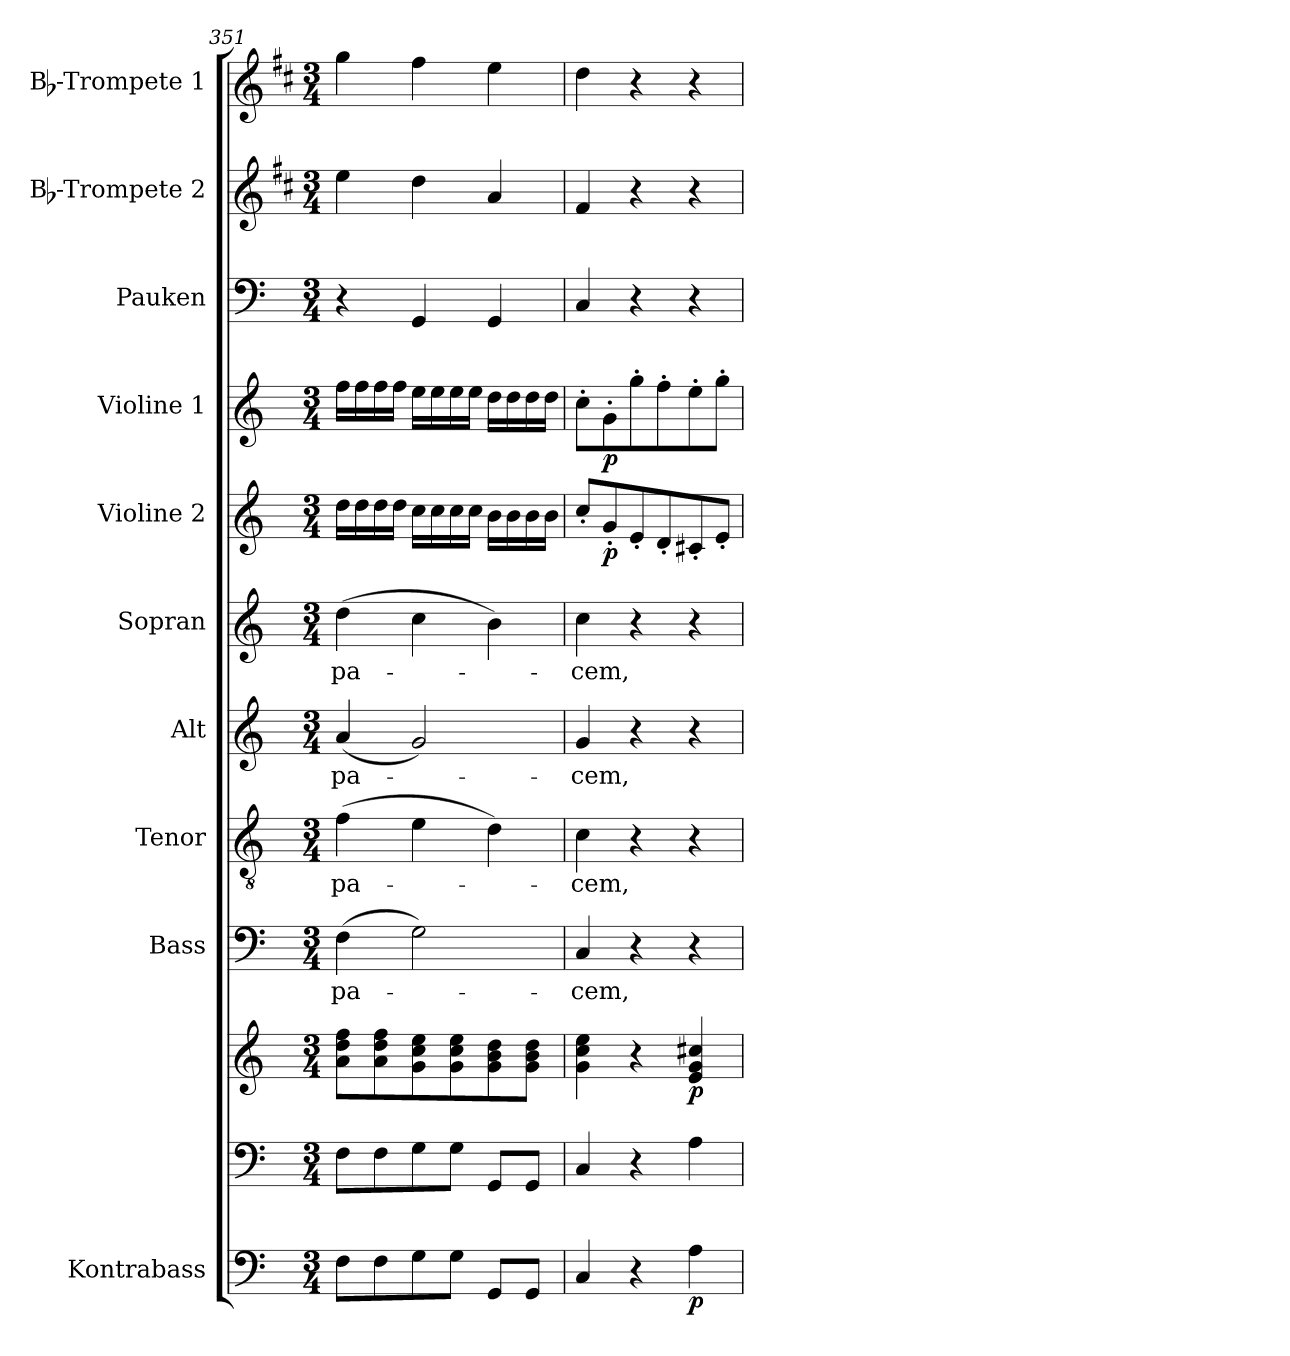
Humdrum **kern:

**kern	**dynam	**kern	**kern	**dynam	**kern	**text	**kern	**text	**kern	**text	**kern	**text	**kern	**dynam	**kern	**dynam	**kern	**kern	**kern
*part11	*part11	*part10	*part10	*part10	*part9	*part9	*part8	*part8	*part7	*part7	*part6	*part6	*part5	*part5	*part4	*part4	*part3	*part2	*part1
*staff12	*staff12	*staff11	*staff10	*staff10/11	*staff9	*staff9	*staff8	*staff8	*staff7	*staff7	*staff6	*staff6	*staff5	*staff5	*staff4	*staff4	*staff3	*staff2	*staff1
*I"Kontrabass	*	*	*	*	*I"Bass	*	*I"Tenor	*	*I"Alt	*	*I"Sopran	*	*I"Violine 2	*	*I"Violine 1	*	*I"Pauken	*I"Bb-Trompete 2	*I"Bb-Trompete 1
*I'Kb.	*	*	*	*	*I'B.	*	*I'T.	*	*I'A.	*	*I'S.	*	*I'Vl. 2	*	*I'Vl. 1	*	*I'Pk.	*I'Bb Trp. 2	*I'Bb Trp. 1
!!LO:PB:g=z
*clefF4	*	*clefF4	*clefG2	*	*clefF4	*	*clefGv2	*	*clefG2	*	*clefG2	*	*clefG2	*	*clefG2	*	*clefF4	*clefG2	*clefG2
*ITrd7c12	*	*	*	*	*	*	*	*	*	*	*	*	*	*	*	*	*	*ITrd1c2	*ITrd1c2
*k[]	*	*k[]	*k[]	*	*k[]	*	*k[]	*	*k[]	*	*k[]	*	*k[]	*	*k[]	*	*k[]	*k[]	*k[]
*C:	*	*C:	*C:	*	*C:	*	*C:	*	*C:	*	*C:	*	*C:	*	*C:	*	*C:	*C:	*C:
*M3/4	*	*M3/4	*M3/4	*	*M3/4	*	*M3/4	*	*M3/4	*	*M3/4	*	*M3/4	*	*M3/4	*	*M3/4	*M3/4	*M3/4
=351	=351	=351	=351	=351	=351	=351	=351	=351	=351	=351	=351	=351	=351	=351	=351	=351	=351	=351	=351
!	!	!	!	!	!	!LO:LY:b	!	!LO:LY:b	!	!LO:LY:b	!	!LO:LY:b	!	!	!	!	!	!	!
8FF\L	.	8F\L	8a\ 8dd\ 8ff\L	.	(>4F\	pa-	(>4f\	pa-	(<4a/	pa-	(>4dd\	pa-	16dd\LL	.	16ff\LL	.	4r	4dd\	4ff\
.	.	.	.	.	.	.	.	.	.	.	.	.	16dd\	.	16ff\	.	.	.	.
8FF\	.	8F\	8a\ 8dd\ 8ff\	.	.	.	.	.	.	.	.	.	16dd\	.	16ff\	.	.	.	.
.	.	.	.	.	.	.	.	.	.	.	.	.	16dd\JJ	.	16ff\JJ	.	.	.	.
8GG\	.	8G\	8g\ 8cc\ 8ee\	.	2G\)	.	4e\	.	2g/)	.	4cc\	.	16cc\LL	.	16ee\LL	.	4GG/	4cc\	4ee\
.	.	.	.	.	.	.	.	.	.	.	.	.	16cc\	.	16ee\	.	.	.	.
8GG\J	.	8G\J	8g\ 8cc\ 8ee\	.	.	.	.	.	.	.	.	.	16cc\	.	16ee\	.	.	.	.
.	.	.	.	.	.	.	.	.	.	.	.	.	16cc\JJ	.	16ee\JJ	.	.	.	.
8GGG/L	.	8GG/L	8g\ 8b\ 8dd\	.	.	.	4d\)	.	.	.	4b\)	.	16b\LL	.	16dd\LL	.	4GG/	4g/	4dd\
.	.	.	.	.	.	.	.	.	.	.	.	.	16b\	.	16dd\	.	.	.	.
8GGG/J	.	8GG/J	8g\ 8b\ 8dd\J	.	.	.	.	.	.	.	.	.	16b\	.	16dd\	.	.	.	.
.	.	.	.	.	.	.	.	.	.	.	.	.	16b\JJ	.	16dd\JJ	.	.	.	.
=352	=352	=352	=352	=352	=352	=352	=352	=352	=352	=352	=352	=352	=352	=352	=352	=352	=352	=352	=352
!	!	!	!	!	!	!LO:LY:b	!	!LO:LY:b	!	!LO:LY:b	!	!LO:LY:b	!	!	!	!	!	!	!
4CC/	.	4C/	4g\ 4cc\ 4ee\	.	4C/	-cem,	4c\	-cem,	4g/	-cem,	4cc\	-cem,	8cc'</L	.	8cc'>\L	.	4C/	4e/	4cc\
!	!	!	!	!	!	!	!	!	!	!	!	!	!	!LO:DY:b	!	!LO:DY:b	!	!	!
.	.	.	.	.	.	.	.	.	.	.	.	.	8g'</	p	8g'>\	p	.	.	.
4r	.	4r	4r	.	4r	.	4r	.	4r	.	4r	.	8e'</	.	8gg'>\	.	4r	4r	4r
.	.	.	.	.	.	.	.	.	.	.	.	.	8d'</	.	8ff'>\	.	.	.	.
!	!LO:DY:b	!	!	!LO:DY:b	!	!	!	!	!	!	!	!	!	!	!	!	!	!	!
4AA\	p	4A\	4e/ 4g/ 4cc#X/	p	4r	.	4r	.	4r	.	4r	.	8c#X'</	.	8ee'>\	.	4r	4r	4r
.	.	.	.	.	.	.	.	.	.	.	.	.	8e'</J	.	8gg'>\J	.	.	.	.
=	=	=	=	=	=	=	=	=	=	=	=	=	=	=	=	=	=	=	=
*-	*-	*-	*-	*-	*-	*-	*-	*-	*-	*-	*-	*-	*-	*-	*-	*-	*-	*-	*-
